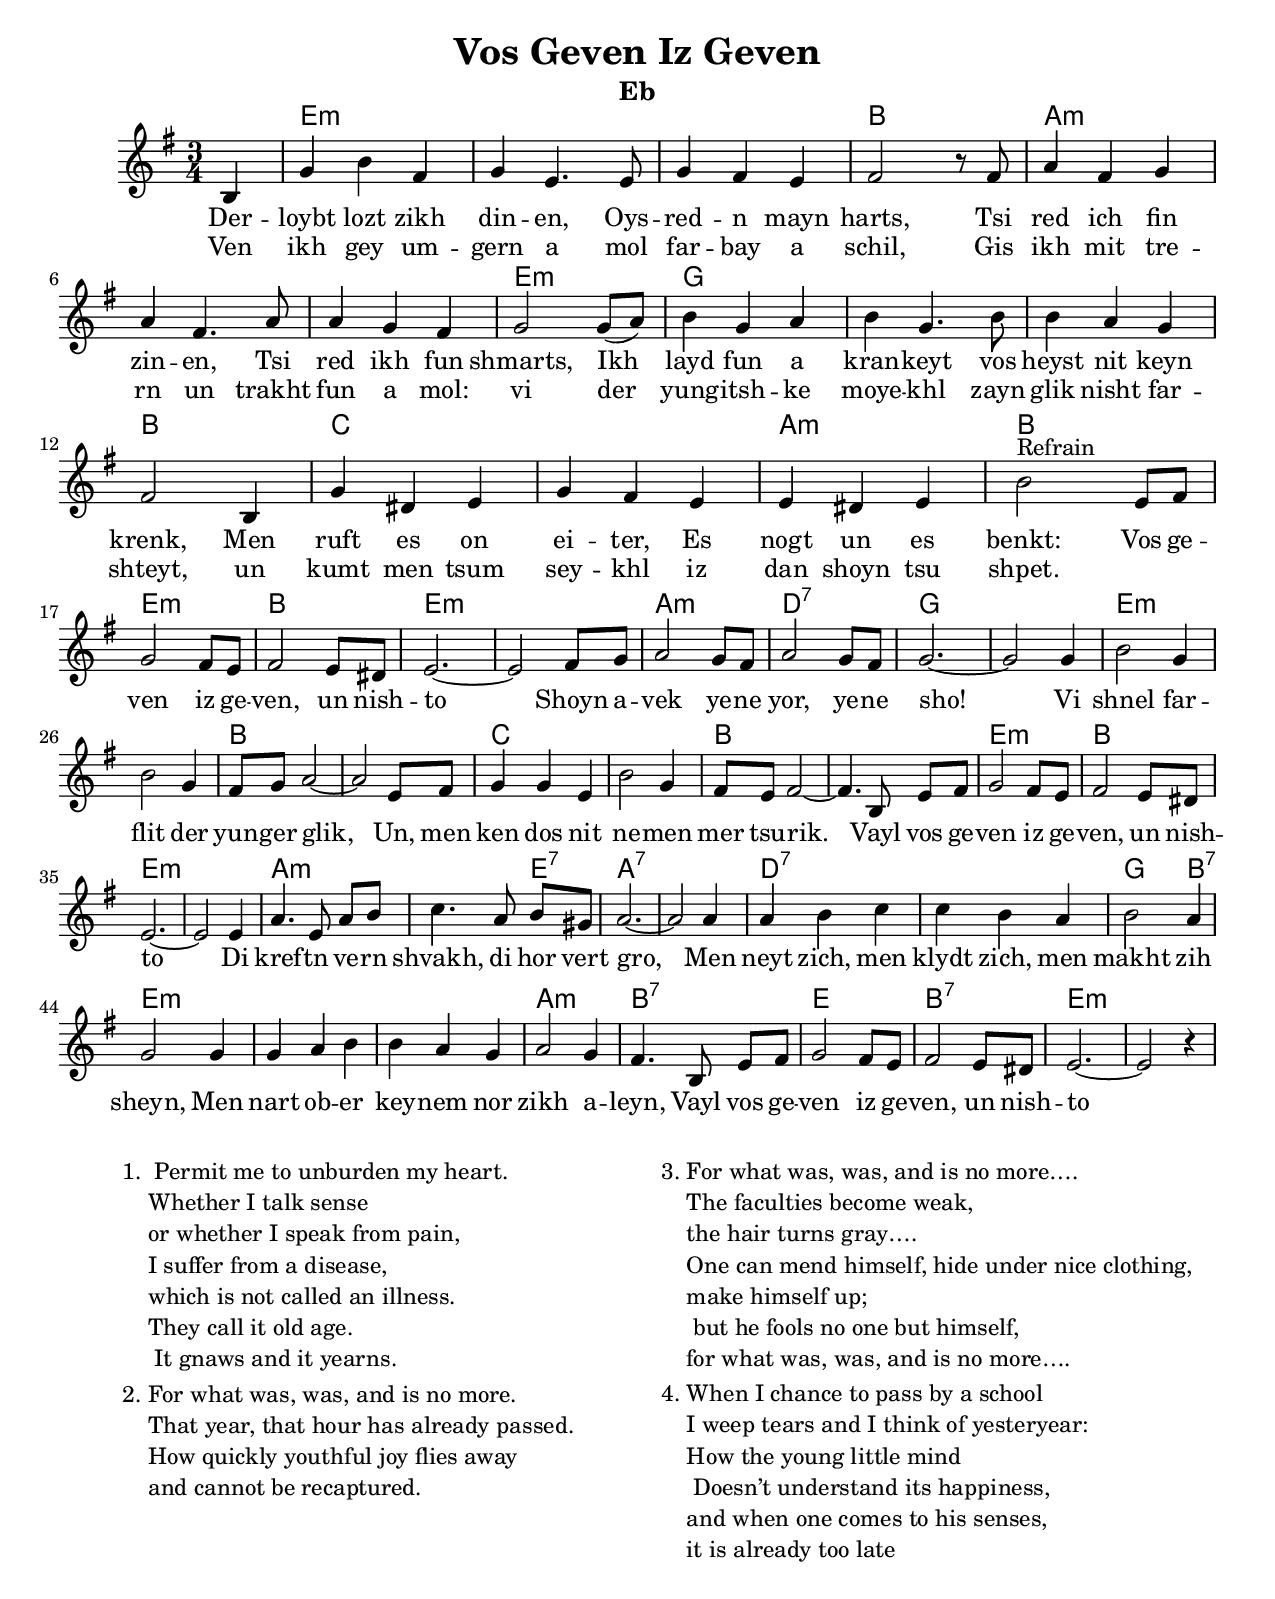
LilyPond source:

\version "2.18.0"
\include "english.ly"
\pointAndClickOff
\paper{
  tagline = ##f
  print-all-headers = ##t
  #(set-paper-size "letter")
}
date = #(strftime "%d-%m-%Y" (localtime (current-time)))

%\markup{ \italic{ " Updated " \date  }  }

%\markup{ Got something to say? }

global = {
  \clef treble
  \key g \minor
  \time 3/4
  \set Score.markFormatter = #format-mark-box-alphabet
}

%#################################### Melody ########################
melody = \relative c {
  \global
  \partial 4 d4 %lead in notes

  bf'4 d a
  bf4 g4. g8
  bf4 a g
  a2 r8 a8|

  c4 a bf
  c4 a4. c8
  c4 bf a
  bf2 bf8(c)

  d4
  bf c
  d4 bf4. d8
  d4 c bf

  a2 d,4|
  bf'4 fs g
  bf4 a g
  g4 fs g

  d'2 ^"Refrain" g,8 a \break
  bf2 a8 g
  a2 g8 fs
  g2.

  ~g2 a8 bf
  c2 bf8 a
  c2 bf8 a
  bf2.~

  bf2 bf4|
  d2 bf4
  d2 bf4
  a8 bf c2~
  c2 g8 a
  bf4 bf g
  d'2 bf4
  %\break
  a8 g a2~
  a4. d,8 g [a]|
  bf2 a8 g
  a2 g8 fs
  g2.~g2 g4|
  %\break
  c4. g8 c [d]
  ef4. c8 d [b]
  c2.~
  c2 c4
  c4 d ef
  ef d c
  %page1

  d2 c4
  bf2 bf4
  bf4 c d
  d4 c bf
  c2 bf4
  a4. d,8 g [a]
  % \break
  bf2 a8 g
  a2 g8 fs
  g2.~
  g2 r4
}
%################################# Lyrics #####################
\addlyrics{
  Der -- loybt lozt zikh din -- en,
  Oys -- red -- n mayn harts,
  Tsi red ich fin zin -- en,
  Tsi red ikh fun shmarts,
  Ikh layd fun a kran -- keyt
  vos heyst nit keyn krenk,
  Men ruft es on ei -- ter,
  Es nogt un es benkt:

  Vos ge -- ven iz ge -- ven, un nish -- to
  Shoyn a -- vek ye -- ne yor, ye -- ne sho!
  Vi shnel far -- flit der yun -- ger glik,
  Un, men ken dos nit ne -- men mer tsu -- rik.
  Vayl vos ge -- ven iz ge -- ven, un nish -- to

  Di kref -- tn ve -- rn shvakh,
  di hor vert gro,
  Men neyt zich, men klydt zich, men makht zih sheyn,
  Men nart ob -- er key -- nem nor zikh a -- leyn,
  Vayl vos ge -- ven iz ge -- ven, un nish -- to
}
\addlyrics {
  Ven ikh gey um -- gern a mol far -- bay a
  schil,
  Gis ikh mit tre -- rn
  un trakht fun a mol:
  vi der yung -- itsh -- ke moye -- khl
  zayn glik nisht far -- shteyt,
  un kumt men tsum sey -- khl
  iz dan shoyn tsu shpet.
}
%################################# Chords #######################
harmonies = \chordmode {
  s4
  g4*9:m
  d4*3
  c4*9:m
  g4*3:m
  bf4*9
  d4*3
  ef4*6
  c4*3:m
  d4*3 %refrain
  g4*3:m
  d4*3
  g4*6:m
  c4*3:m
  f4*3:7
  bf4*6
  g4*6:m
  d4*6
  ef4*6
  d4*6
  g4*3:m
  d4*3
  g4*6:m
  c4*5:m
  g4:7
  c4*6:7
  f4*6:7 %end 1st page
  bf4*2 d4:7
  g4*9:m
  c4*3:m
  d4*3:7
  g4*3
  d4*3:7
  g4*6:m

}

\score {\transpose c a
  <<
    \new ChordNames {
      \set chordChanges = ##f
      \harmonies
    }
    \new Staff
    \melody
  >>
  \header{
    title= "Vos Geven Iz Geven"
    subtitle=""
    composer= ""
    instrument = "Eb"
    arranger= ""
  }
  \layout{indent = 1.0\cm}
  \midi {
    \tempo 4 = 120

    % \midi { }
  }
}

% more verses:
\markup{}
\markup {
  \fill-line {
    \hspace #0.1 % distance from left margin
    \column {
      \line {
        "1."
        \column {
          " Permit me to unburden my heart."
          "Whether I talk sense"
          "or whether I speak from pain,"
          "I suffer from a disease,"
          "which is not called an illness."
          "They call it old age."
          " It gnaws and it yearns."
        }
      }
      \hspace #0.2 % vertical distance between verses
      \line {
        "2."
        \column {
          "For what was, was, and is no more."
          "That year, that hour has already passed."
          "How quickly youthful joy flies away"
          "and cannot be recaptured."
        }
      }
    }
    \hspace #0.1  % horiz. distance between columns
    \column {
      \line {
        "3."
        \column {
          "For what was, was, and is no more…."
          "The faculties become weak,"
          "the hair turns gray…."
          "One can mend himself, hide under nice clothing,"
          "make himself up;"
          " but he fools no one but himself,"
          "for what was, was, and is no more…."
        }
      }
      \hspace #0.2 % distance between verses
      \line {
        "4."
        \column {
          "When I chance to pass by a school"
          "I weep tears and I think of yesteryear:"
          "How the young little mind"
          " Doesn’t understand its happiness,"
          "and when one comes to his senses,"
          "it is already too late"
        }
      }
    }
    \hspace #0.1 % distance to right margin
  }
}


%{
  vos geven iz geven, s'iz mer nishto
  shoyn avek yene tsayt, yene sho!
  vi shnel farflit der yunger glik,
  oy, men ken dos nit nemen mer tsurik.
  vayl vos geven iz geven, s'iz mer nishto.

  di yorn flien avek, di hor vert groy.
  m'neyt zikh, men kleydt zikh,
  men makht zikh sheyn.
  men nart op nit keynem, no

  Permit me
  to unburden my heart.
  Whether I talk sense
  or whethera I speak from pain,
  I suffer from a disease,
  which is not called an illness.
  They call it old age.
  It gnaws and it yearns.

  For what was, was, and is no more.
  That year, that hour has already passed.
  How quickly youthful joy flies away
  and cannot be recaptured.
  For what was, was, and is no more….
  The faculties become weak,
  the hair turns gray….
  One can mend himself, hide under nice clothing,
  make himself up;
  but he fools no one but himself,
  for what was, was, and is no more….

  When I chance to pass by a school,
  I weep tears,
  and I think of yesteryear:
  How the young little mind
  Doesn’t understand its happiness,
  and when one comes to his senses,
  it is already too late


%}
